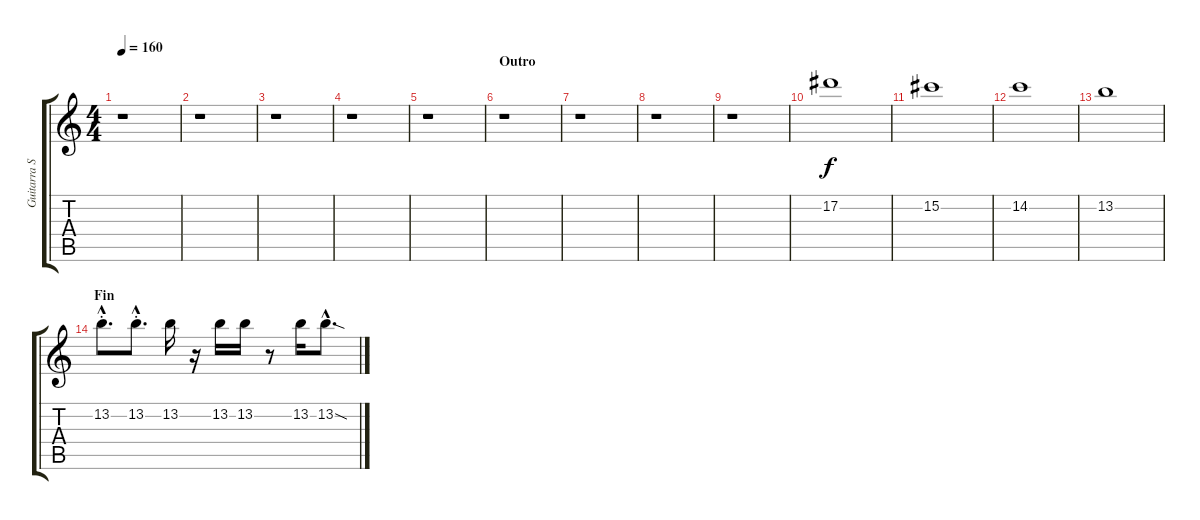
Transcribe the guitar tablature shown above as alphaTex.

\track ("Guitarra Solo II, III" "Guitarra S") {instrument overdrivenguitar}
\staff {score tabs}
\tuning (Eb4 Bb3 Gb3 Db3 Ab2 Eb2) {hide}
\ts (4 4)
\tempo 160
\clef g2
\ks c
r.1{dy f} |
r.1 |
r.1 |
r.1 |
r.1 |
\section ("" "Outro")
r.1 |
r.1 |
r.1 |
r.1 |
17.2.1{volume 14} |
15.2.1 |
14.2.1 |
13.2.1 |
\section ("" "Fin")
13.2{hac st}.8{d} 13.2{hac st}.8{d} 13.2.16 r.16 13.2.16 13.2.16 r.8 13.2.16 13.2{sod hac}.8{d}
